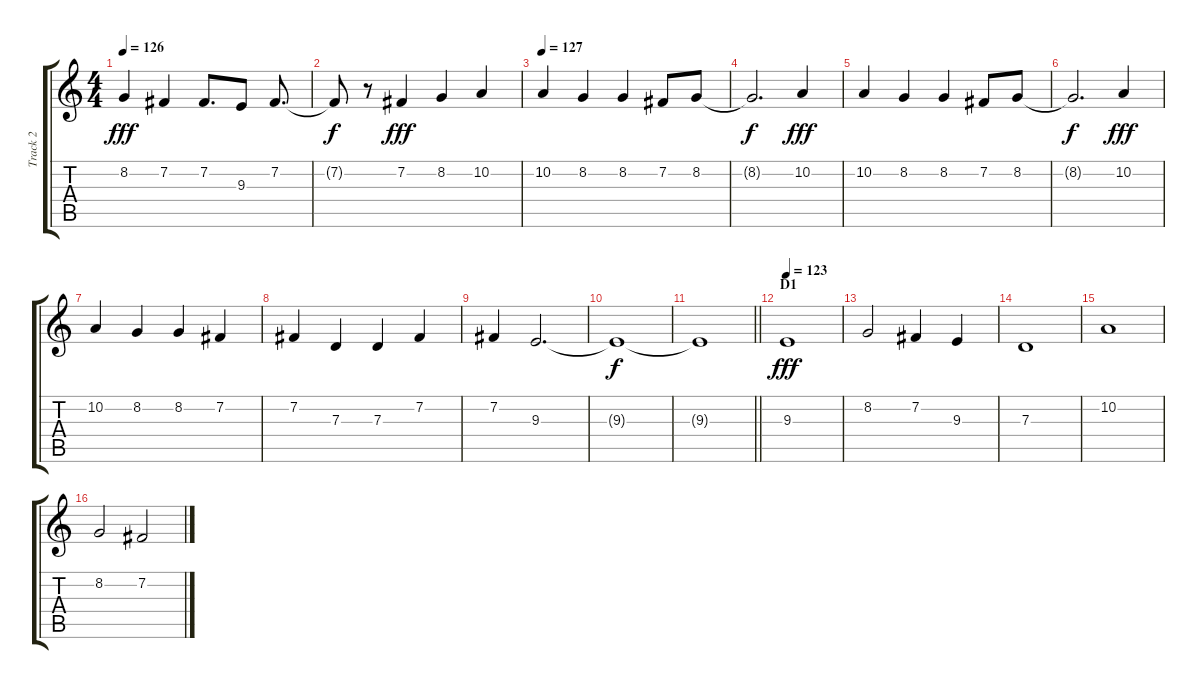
\track ("Track 2" "Track 2") {instrument stringensemble1}
\staff {score tabs}
\tuning (E4 B3 G3 D3 A2 E2) {hide}
\ts (4 4)
\tempo 126
\clef g2
\ks c
8.2.4{dy fff} 7.2.4 7.2.8{d} 9.3.8 7.2.8{d} |
7.2{t}.8{dy f} r.8 7.2.4{dy fff} 8.2.4 10.2.4 |
\tempo 127
10.2.4 8.2.4 8.2.4 7.2.8 8.2.8 |
8.2{t}.2{d dy f} 10.2.4{dy fff} |
10.2.4 8.2.4 8.2.4 7.2.8 8.2.8 |
8.2{t}.2{d dy f} 10.2.4{dy fff} |
10.2.4 8.2.4 8.2.4 7.2.4 |
7.2.4 7.3.4 7.3.4 7.2.4 |
7.2.4 9.3.2{d} |
9.3{t}.1{dy f} |
\barLineRight lightlight
9.3{t}.1{volume 0} |
\section ("" "D1")
\tempo 123
9.3.1{dy fff volume 16 instrument choiraahs} |
8.2.2 7.2.4 9.3.4 |
7.3.1 |
10.2.1 |
8.2.2 7.2.2
